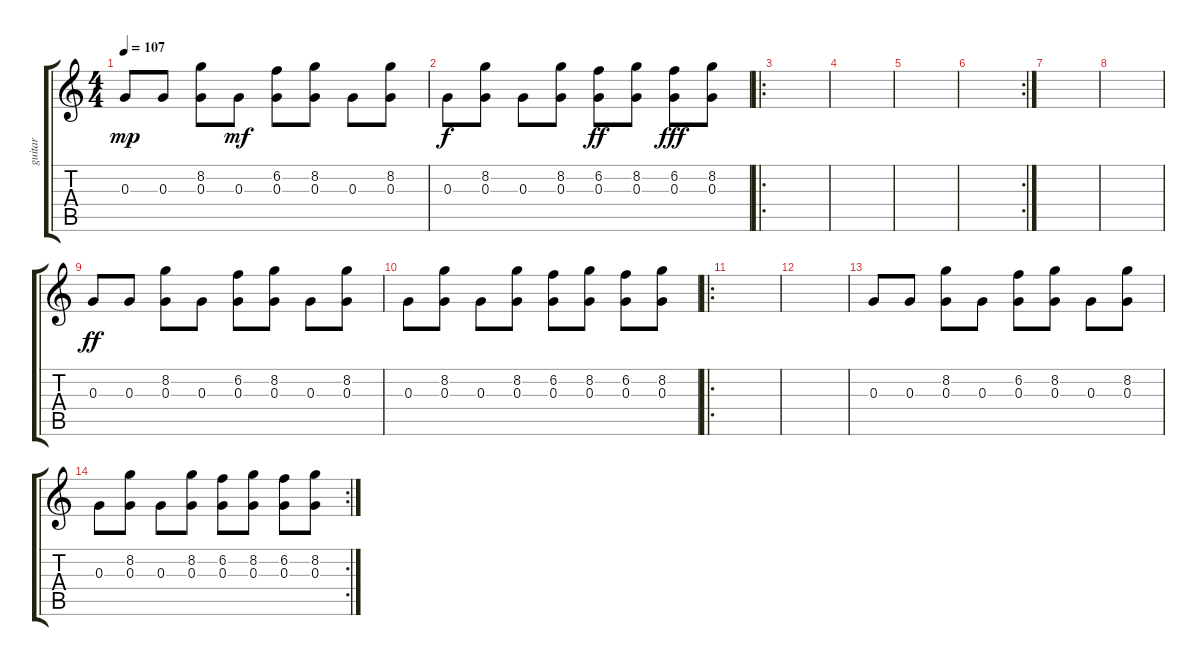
\track ("guitar" "guitar") {instrument electricguitarmuted}
\staff {score tabs}
\tuning (E4 B3 G3 D3 A2 E2) {hide}
\ts (4 4)
\tempo 107
\clef g2
\ks c
0.3.8{dy mp instrument electricguitarmuted} 0.3.8 (8.2 0.3).8 0.3.8{dy mf} (6.2 0.3).8 (8.2 0.3).8 0.3.8 (8.2 0.3).8 |
0.3.8{dy f} (8.2 0.3).8 0.3.8 (8.2 0.3).8 (6.2 0.3).8{dy ff} (8.2 0.3).8 (6.2 0.3).8{dy fff} (8.2 0.3).8 |
\ro
|
|
|
\rc 2
|
|
|
0.3.8{dy ff} 0.3.8 (8.2 0.3).8 0.3.8 (6.2 0.3).8 (8.2 0.3).8 0.3.8 (8.2 0.3).8 |
0.3.8 (8.2 0.3).8 0.3.8 (8.2 0.3).8 (6.2 0.3).8 (8.2 0.3).8 (6.2 0.3).8 (8.2 0.3).8 |
\ro
|
|
0.3.8 0.3.8 (8.2 0.3).8 0.3.8 (6.2 0.3).8 (8.2 0.3).8 0.3.8 (8.2 0.3).8 |
\rc 2
0.3.8 (8.2 0.3).8 0.3.8 (8.2 0.3).8 (6.2 0.3).8 (8.2 0.3).8 (6.2 0.3).8 (8.2 0.3).8
